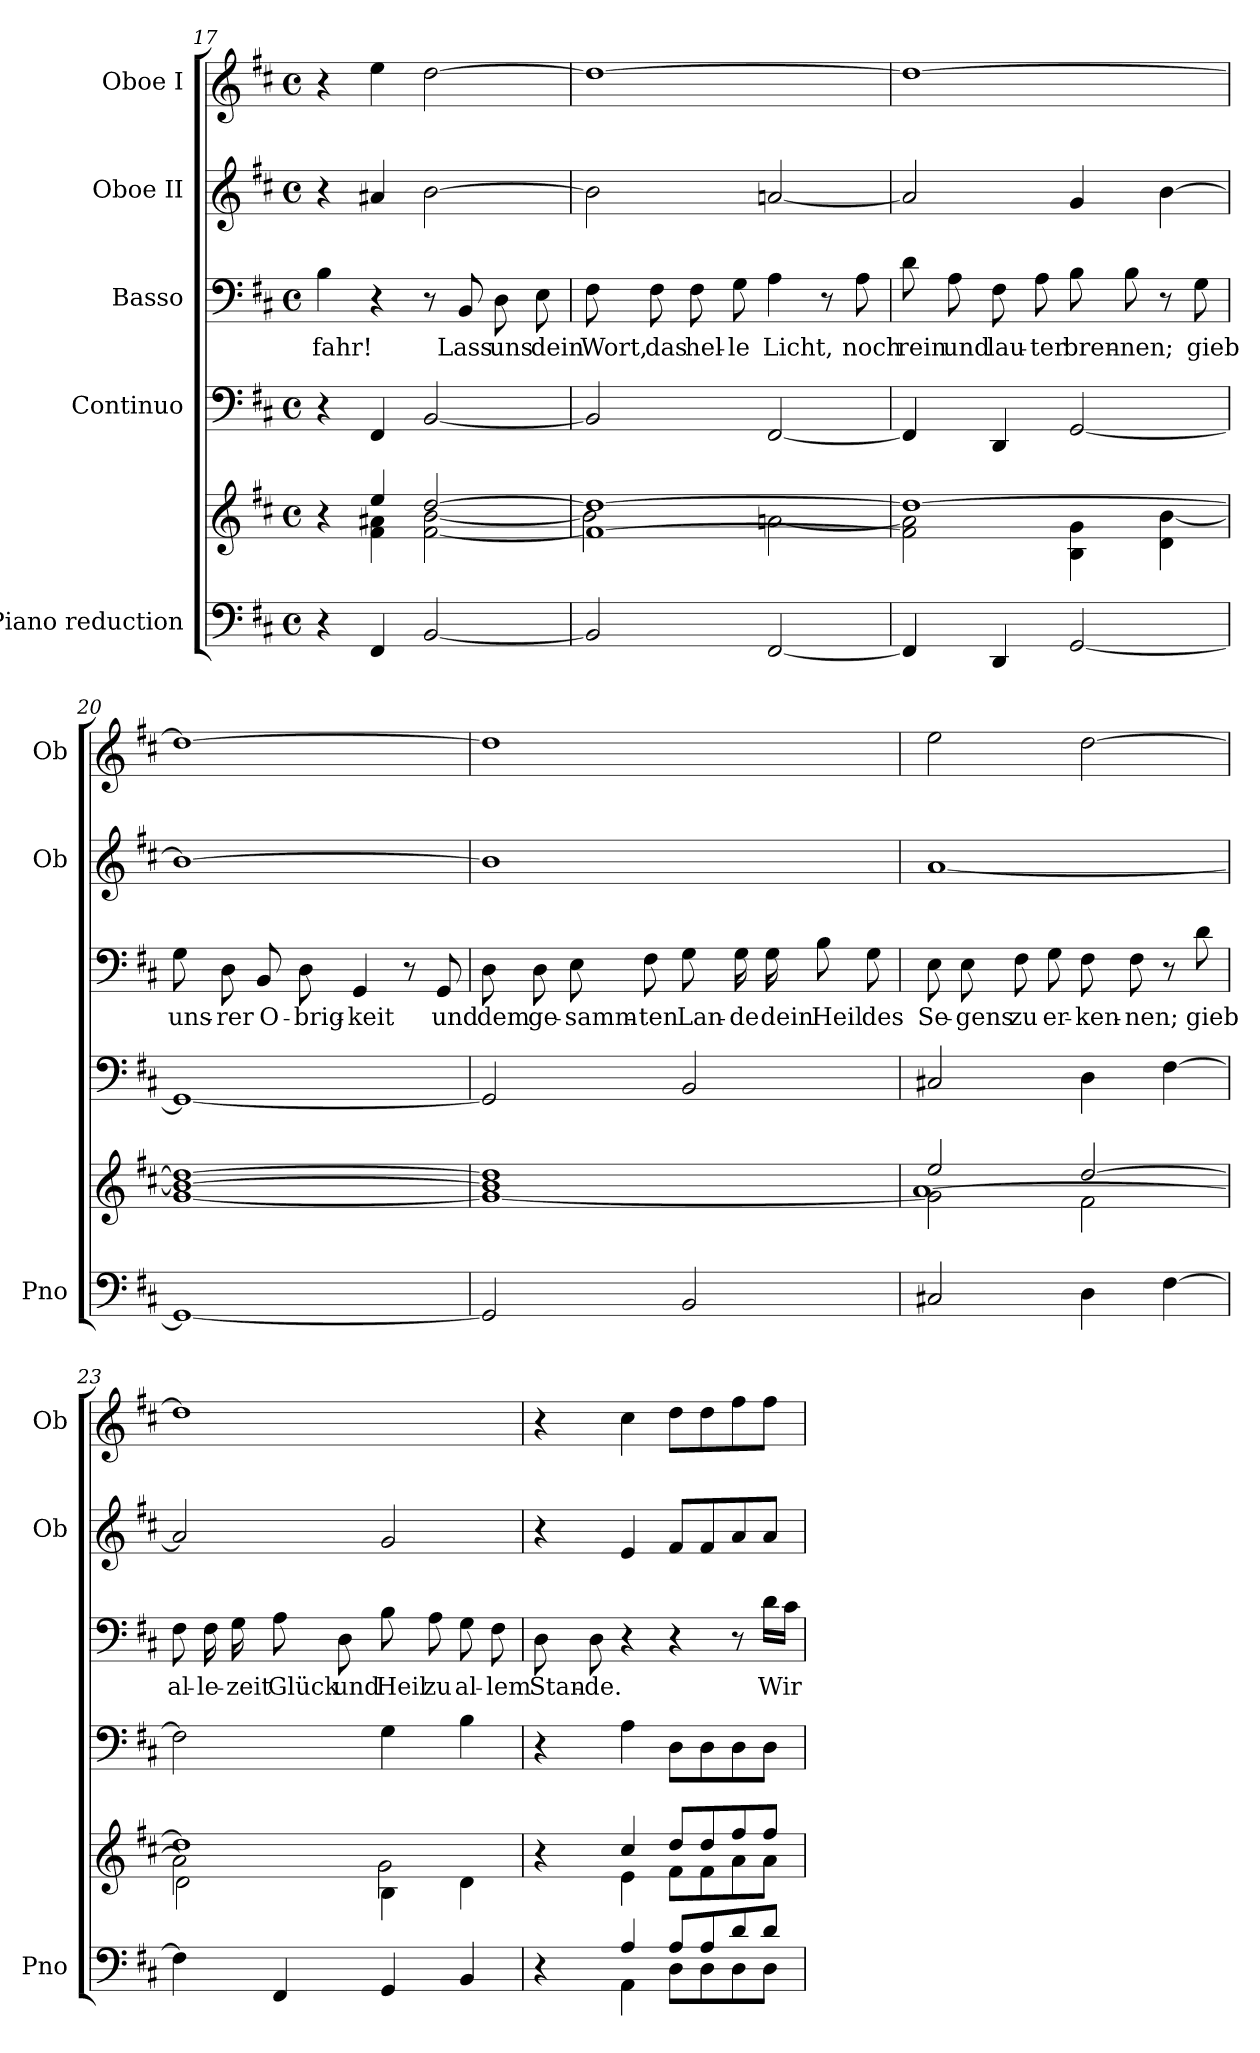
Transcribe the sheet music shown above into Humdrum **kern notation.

**kern	**kern	**kern	**kern	**text	**kern	**kern
*part5	*part5	*part4	*part3	*part3	*part2	*part1
*staff6	*staff5	*staff4	*staff3	*staff3	*staff2	*staff1
*I"Piano reduction	*	*I"Continuo	*I"Basso	*	*I"Oboe II	*I"Oboe I
*I'Pno	*	*	*	*	*I'Ob	*I'Ob
*clefF4	*clefG2	*clefF4	*clefF4	*	*clefG2	*clefG2
*k[f#c#]	*k[f#c#]	*k[f#c#]	*k[f#c#]	*	*k[f#c#]	*k[f#c#]
*M4/4	*M4/4	*M4/4	*M4/4	*	*M4/4	*M4/4
*met(c)	*met(c)	*met(c)	*met(c)	*	*met(c)	*met(c)
=17	=17	=17	=17	=17	=17	=17
*	*^	*	*	*	*	*
!	!	!	!	!	!LO:LY:b	!	!
4r	4r	4ryy	4r	4B\	-fahr!	4r	4r
4FF#/	4ee/	4f#\ 4a#X\	4FF#/	4r	.	4a#X/	4ee\
[2BB/	[2dd/	[2f#\ [2b\	[2BB/	8r	.	[2b\	[2dd\
!	!	!	!	!	!LO:LY:b	!	!
.	.	.	.	8BB/	Lass	.	.
!	!	!	!	!	!LO:LY:b	!	!
.	.	.	.	8D\	uns	.	.
!	!	!	!	!	!LO:LY:b	!	!
.	.	.	.	8E\	dein	.	.
!!LO:PB:g=z
=18	=18	=18	=18	=18	=18	=18	=18
!	!	!	!	!	!LO:LY:b	!	!
2BB/]	1f#_ 1dd_	2b\]	2BB/]	8F#\	Wort,	2b\]	1dd_
!	!	!	!	!	!LO:LY:b	!	!
.	.	.	.	8F#\	das	.	.
!	!	!	!	!	!LO:LY:b	!	!
.	.	.	.	8F#\	hel-	.	.
!	!	!	!	!	!LO:LY:b	!	!
.	.	.	.	8G\	-le	.	.
!	!	!	!	!	!LO:LY:b	!	!
[2FF#/	.	[2an\	[2FF#/	4A\	Licht,	[2an/	.
.	.	.	.	8r	.	.	.
!	!	!	!	!	!LO:LY:b	!	!
.	.	.	.	8A\	noch	.	.
=19	=19	=19	=19	=19	=19	=19	=19
!	!	!	!	!	!LO:LY:b	!	!
4FF#/]	1dd_	2f#\] 2a\]	4FF#/]	8d\	rein	2a/]	1dd_
!	!	!	!	!	!LO:LY:b	!	!
.	.	.	.	8A\	und	.	.
!	!	!	!	!	!LO:LY:b	!	!
4DD/	.	.	4DD/	8F#\	lau-	.	.
!	!	!	!	!	!LO:LY:b	!	!
.	.	.	.	8A\	-ter	.	.
!	!	!	!	!	!LO:LY:b	!	!
[2GG/	.	4B\ 4g\	[2GG/	8B\	bren-	4g/	.
!	!	!	!	!	!LO:LY:b	!	!
.	.	.	.	8B\	-nen;	.	.
.	.	4d\ [4b\	.	8r	.	[4b\	.
!	!	!	!	!	!LO:LY:b	!	!
.	.	.	.	8G\	gieb	.	.
=20	=20	=20	=20	=20	=20	=20	=20
!	!	!	!	!	!LO:LY:b	!	!
1GG_	1b_ 1dd_	[1g	1GG_	8G\	uns-	1b_	1dd_
!	!	!	!	!	!LO:LY:b	!	!
.	.	.	.	8D\	-rer	.	.
!	!	!	!	!	!LO:LY:b	!	!
.	.	.	.	8BB/	O-	.	.
!	!	!	!	!	!LO:LY:b	!	!
.	.	.	.	8D\	-brig-	.	.
!	!	!	!	!	!LO:LY:b	!	!
.	.	.	.	4GG/	-keit	.	.
.	.	.	.	8r	.	.	.
!	!	!	!	!	!LO:LY:b	!	!
.	.	.	.	8GG/	und	.	.
=21	=21	=21	=21	=21	=21	=21	=21
!	!	!	!	!	!LO:LY:b	!	!
2GG/]	1b] 1dd]	1g_	2GG/]	8D\	dem	1b]	1dd]
!	!	!	!	!	!LO:LY:b	!	!
.	.	.	.	8D\	ge-	.	.
!	!	!	!	!	!LO:LY:b	!	!
.	.	.	.	8E\	-samm-	.	.
!	!	!	!	!	!LO:LY:b	!	!
.	.	.	.	8F#\	-ten	.	.
!	!	!	!	!	!LO:LY:b	!	!
2BB/	.	.	2BB/	8G\	Lan-	.	.
!	!	!	!	!	!LO:LY:b	!	!
.	.	.	.	16G\	-de	.	.
!	!	!	!	!	!LO:LY:b	!	!
.	.	.	.	16G\	dein	.	.
!	!	!	!	!	!LO:LY:b	!	!
.	.	.	.	8B\	Heil	.	.
!	!	!	!	!	!LO:LY:b	!	!
.	.	.	.	8G\	des	.	.
!!LO:LB:g=z
=22	=22	=22	=22	=22	=22	=22	=22
*	*	*^	*	*	*	*	*
!	!	!	!	!	!	!LO:LY:b	!	!
2C#X/	2ee/	2g\]	[1a	2C#X/	8E\	Se-	[1a	2ee\
!	!	!	!	!	!	!LO:LY:b	!	!
.	.	.	.	.	8E\	-gens	.	.
!	!	!	!	!	!	!LO:LY:b	!	!
.	.	.	.	.	8F#\	zu	.	.
!	!	!	!	!	!	!LO:LY:b	!	!
.	.	.	.	.	8G\	er-	.	.
!	!	!	!	!	!	!LO:LY:b	!	!
4D\	[2dd/	2f#\	.	4D\	8F#\	-ken-	.	[2dd\
!	!	!	!	!	!	!LO:LY:b	!	!
.	.	.	.	.	8F#\	-nen;	.	.
[4F#\	.	.	.	[4F#\	8r	.	.	.
!	!	!	!	!	!	!LO:LY:b	!	!
.	.	.	.	.	8d\	gieb	.	.
=23	=23	=23	=23	=23	=23	=23	=23	=23
!	!	!	!	!	!	!LO:LY:b	!	!
4F#\]	1dd]	2a\]	2d\	2F#\]	8F#\	al-	2a/]	1dd]
!	!	!	!	!	!	!LO:LY:b	!	!
.	.	.	.	.	16F#\	-le-	.	.
!	!	!	!	!	!	!LO:LY:b	!	!
.	.	.	.	.	16G\	-zeit	.	.
!	!	!	!	!	!	!LO:LY:b	!	!
4FF#/	.	.	.	.	8A\	Glück	.	.
!	!	!	!	!	!	!LO:LY:b	!	!
.	.	.	.	.	8D\	und	.	.
!	!	!	!	!	!	!LO:LY:b	!	!
4GG/	.	4B\	2g\	4G\	8B\	Heil	2g/	.
!	!	!	!	!	!	!LO:LY:b	!	!
.	.	.	.	.	8A\	zu	.	.
!	!	!	!	!	!	!LO:LY:b	!	!
4BB/	.	4d\	.	4B\	8G\	al-	.	.
!	!	!	!	!	!	!LO:LY:b	!	!
.	.	.	.	.	8F#\	-lem	.	.
*	*	*v	*v	*	*	*	*	*
=24	=24	=24	=24	=24	=24	=24	=24
*^	*	*	*	*	*	*	*
!	!	!	!	!	!	!LO:LY:b	!	!
4r	4ryy	4r	4ryy	4r	8D\	Stan-	4r	4r
!	!	!	!	!	!	!LO:LY:b	!	!
.	.	.	.	.	8D\	-de.	.	.
*	*	*	*	*	*	*	*	*MM50
4A/	4AA\	4cc#/	4e\	4A\	4r	.	4e/	4cc#\
8A/L	8D\L	8dd/L	8f#\L	8D\L	4r	.	8f#/L	8dd\L
8A/	8D\	8dd/	8f#\	8D\	.	.	8f#/	8dd\
8d/	8D\	8ff#/	8a\	8D\	8r	.	8a/	8ff#\
!	!	!	!	!	!	!LO:LY:b	!	!
8d/J	8D\J	8ff#/J	8a\J	8D\J	16d\LL	Wir	8a/J	8ff#\J
.	.	.	.	.	16c#\JJ	.	.	.
*v	*v	*	*	*	*	*	*	*
*	*v	*v	*	*	*	*	*
=	=	=	=	=	=	=
*-	*-	*-	*-	*-	*-	*-
